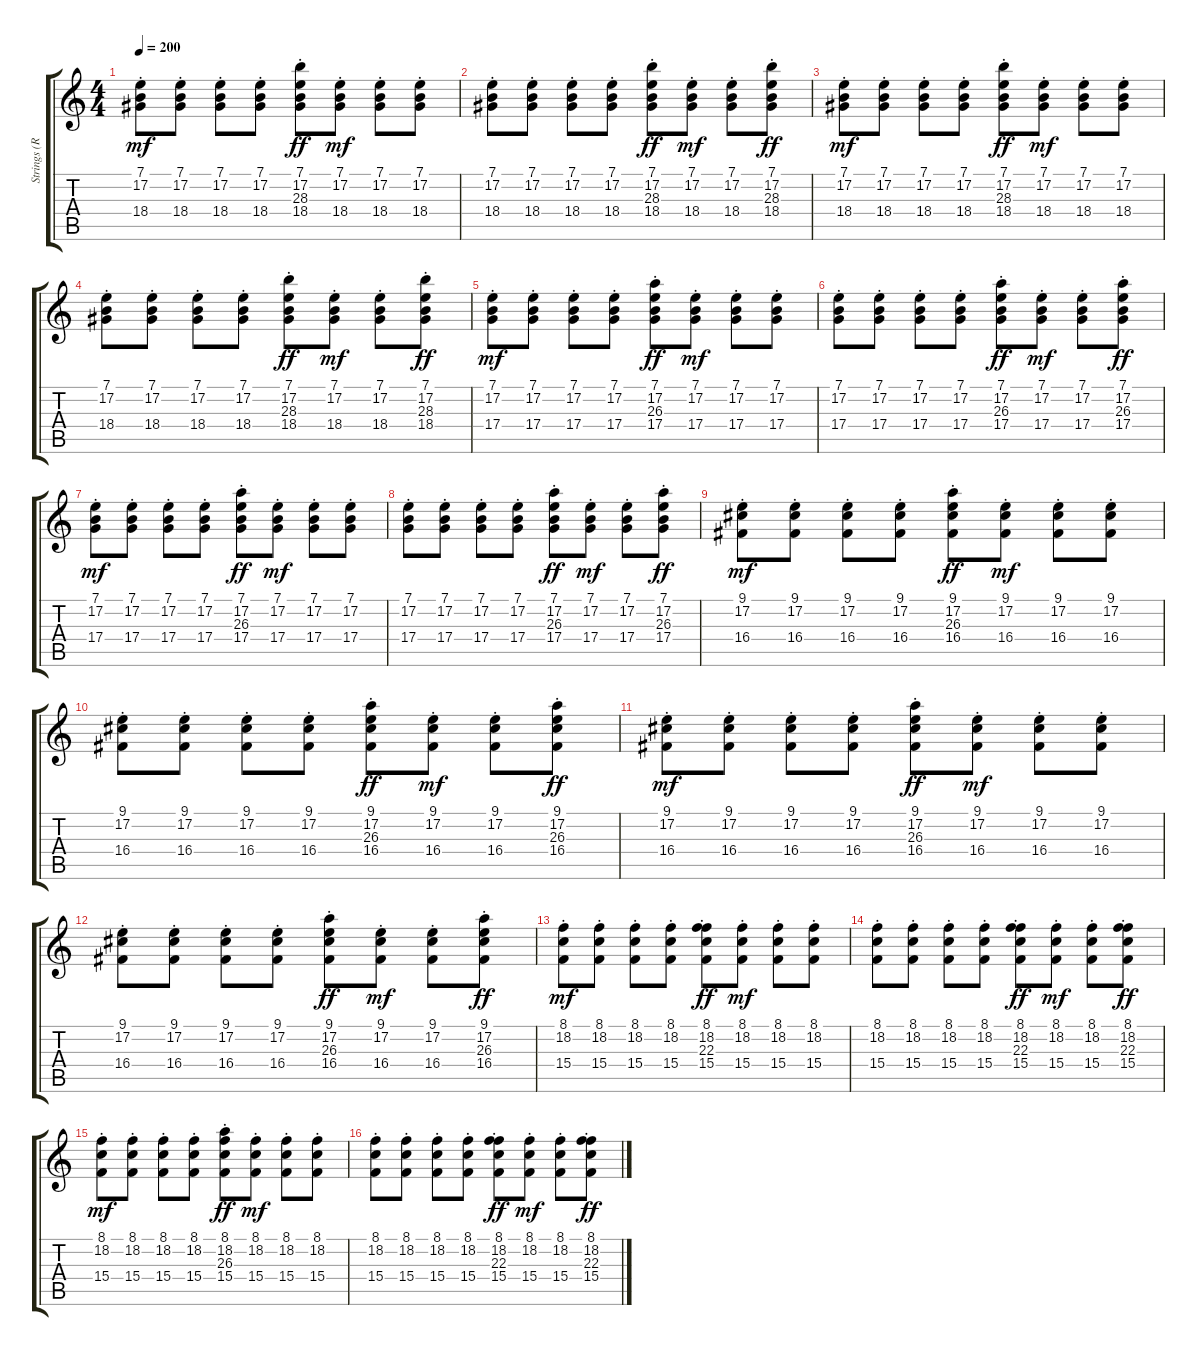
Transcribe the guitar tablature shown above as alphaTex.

\track ("Strings (Right)" "Strings (R") {instrument tremolostrings}
\staff {score tabs}
\tuning (E4 B3 G3 D3 A2 E2) {hide}
\ts (4 4)
\tempo 200
\clef g2
\ks c
(7.1{st} 17.2{st} 18.4{st}).8{dy mf} (7.1{st} 17.2{st} 18.4{st}).8 (7.1{st} 17.2{st} 18.4{st}).8 (7.1{st} 17.2{st} 18.4{st}).8 (7.1{st} 17.2{st} 28.3{st} 18.4{st}).8{dy ff} (7.1{st} 17.2{st} 18.4{st}).8{dy mf} (7.1{st} 17.2{st} 18.4{st}).8 (7.1{st} 17.2{st} 18.4{st}).8 |
(7.1{st} 17.2{st} 18.4{st}).8 (7.1{st} 17.2{st} 18.4{st}).8 (7.1{st} 17.2{st} 18.4{st}).8 (7.1{st} 17.2{st} 18.4{st}).8 (7.1{st} 17.2{st} 28.3{st} 18.4{st}).8{dy ff} (7.1{st} 17.2{st} 18.4{st}).8{dy mf} (7.1{st} 17.2{st} 18.4{st}).8 (7.1{st} 17.2{st} 28.3{st} 18.4{st}).8{dy ff} |
(7.1{st} 17.2{st} 18.4{st}).8{dy mf} (7.1{st} 17.2{st} 18.4{st}).8 (7.1{st} 17.2{st} 18.4{st}).8 (7.1{st} 17.2{st} 18.4{st}).8 (7.1{st} 17.2{st} 28.3{st} 18.4{st}).8{dy ff} (7.1{st} 17.2{st} 18.4{st}).8{dy mf} (7.1{st} 17.2{st} 18.4{st}).8 (7.1{st} 17.2{st} 18.4{st}).8 |
(7.1{st} 17.2{st} 18.4{st}).8 (7.1{st} 17.2{st} 18.4{st}).8 (7.1{st} 17.2{st} 18.4{st}).8 (7.1{st} 17.2{st} 18.4{st}).8 (7.1{st} 17.2{st} 28.3{st} 18.4{st}).8{dy ff} (7.1{st} 17.2{st} 18.4{st}).8{dy mf} (7.1{st} 17.2{st} 18.4{st}).8 (7.1{st} 17.2{st} 28.3{st} 18.4{st}).8{dy ff} |
(7.1{st} 17.2{st} 17.4{st}).8{dy mf} (7.1{st} 17.2{st} 17.4{st}).8 (7.1{st} 17.2{st} 17.4{st}).8 (7.1{st} 17.2{st} 17.4{st}).8 (7.1{st} 17.2{st} 26.3{st} 17.4{st}).8{dy ff} (7.1{st} 17.2{st} 17.4{st}).8{dy mf} (7.1{st} 17.2{st} 17.4{st}).8 (7.1{st} 17.2{st} 17.4{st}).8 |
(7.1{st} 17.2{st} 17.4{st}).8 (7.1{st} 17.2{st} 17.4{st}).8 (7.1{st} 17.2{st} 17.4{st}).8 (7.1{st} 17.2{st} 17.4{st}).8 (7.1{st} 17.2{st} 26.3{st} 17.4{st}).8{dy ff} (7.1{st} 17.2{st} 17.4{st}).8{dy mf} (7.1{st} 17.2{st} 17.4{st}).8 (7.1{st} 17.2{st} 26.3{st} 17.4{st}).8{dy ff} |
(7.1{st} 17.2{st} 17.4{st}).8{dy mf} (7.1{st} 17.2{st} 17.4{st}).8 (7.1{st} 17.2{st} 17.4{st}).8 (7.1{st} 17.2{st} 17.4{st}).8 (7.1{st} 17.2{st} 26.3{st} 17.4{st}).8{dy ff} (7.1{st} 17.2{st} 17.4{st}).8{dy mf} (7.1{st} 17.2{st} 17.4{st}).8 (7.1{st} 17.2{st} 17.4{st}).8 |
(7.1{st} 17.2{st} 17.4{st}).8 (7.1{st} 17.2{st} 17.4{st}).8 (7.1{st} 17.2{st} 17.4{st}).8 (7.1{st} 17.2{st} 17.4{st}).8 (7.1{st} 17.2{st} 26.3{st} 17.4{st}).8{dy ff} (7.1{st} 17.2{st} 17.4{st}).8{dy mf} (7.1{st} 17.2{st} 17.4{st}).8 (7.1{st} 17.2{st} 26.3{st} 17.4{st}).8{dy ff} |
(9.1{st} 17.2{st} 16.4{st}).8{dy mf} (9.1{st} 17.2{st} 16.4{st}).8 (9.1{st} 17.2{st} 16.4{st}).8 (9.1{st} 17.2{st} 16.4{st}).8 (9.1{st} 17.2{st} 26.3{st} 16.4{st}).8{dy ff} (9.1{st} 17.2{st} 16.4{st}).8{dy mf} (9.1{st} 17.2{st} 16.4{st}).8 (9.1{st} 17.2{st} 16.4{st}).8 |
(9.1{st} 17.2{st} 16.4{st}).8 (9.1{st} 17.2{st} 16.4{st}).8 (9.1{st} 17.2{st} 16.4{st}).8 (9.1{st} 17.2{st} 16.4{st}).8 (9.1{st} 17.2{st} 26.3{st} 16.4{st}).8{dy ff} (9.1{st} 17.2{st} 16.4{st}).8{dy mf} (9.1{st} 17.2{st} 16.4{st}).8 (9.1{st} 17.2{st} 26.3{st} 16.4{st}).8{dy ff} |
(9.1{st} 17.2{st} 16.4{st}).8{dy mf} (9.1{st} 17.2{st} 16.4{st}).8 (9.1{st} 17.2{st} 16.4{st}).8 (9.1{st} 17.2{st} 16.4{st}).8 (9.1{st} 17.2{st} 26.3{st} 16.4{st}).8{dy ff} (9.1{st} 17.2{st} 16.4{st}).8{dy mf} (9.1{st} 17.2{st} 16.4{st}).8 (9.1{st} 17.2{st} 16.4{st}).8 |
(9.1{st} 17.2{st} 16.4{st}).8 (9.1{st} 17.2{st} 16.4{st}).8 (9.1{st} 17.2{st} 16.4{st}).8 (9.1{st} 17.2{st} 16.4{st}).8 (9.1{st} 17.2{st} 26.3{st} 16.4{st}).8{dy ff} (9.1{st} 17.2{st} 16.4{st}).8{dy mf} (9.1{st} 17.2{st} 16.4{st}).8 (9.1{st} 17.2{st} 26.3{st} 16.4{st}).8{dy ff} |
(8.1{st} 18.2{st} 15.4{st}).8{dy mf} (8.1{st} 18.2{st} 15.4{st}).8 (8.1{st} 18.2{st} 15.4{st}).8 (8.1{st} 18.2{st} 15.4{st}).8 (8.1{st} 18.2{st} 22.3{st} 15.4{st}).8{dy ff} (8.1{st} 18.2{st} 15.4{st}).8{dy mf} (8.1{st} 18.2{st} 15.4{st}).8 (8.1{st} 18.2{st} 15.4{st}).8 |
(8.1{st} 18.2{st} 15.4{st}).8 (8.1{st} 18.2{st} 15.4{st}).8 (8.1{st} 18.2{st} 15.4{st}).8 (8.1{st} 18.2{st} 15.4{st}).8 (8.1{st} 18.2{st} 22.3{st} 15.4{st}).8{dy ff} (8.1{st} 18.2{st} 15.4{st}).8{dy mf} (8.1{st} 18.2{st} 15.4{st}).8 (8.1{st} 18.2{st} 22.3{st} 15.4{st}).8{dy ff} |
(8.1{st} 18.2{st} 15.4{st}).8{dy mf} (8.1{st} 18.2{st} 15.4{st}).8 (8.1{st} 18.2{st} 15.4{st}).8 (8.1{st} 18.2{st} 15.4{st}).8 (8.1{st} 18.2{st} 26.3{st} 15.4{st}).8{dy ff} (8.1{st} 18.2{st} 15.4{st}).8{dy mf} (8.1{st} 18.2{st} 15.4{st}).8 (8.1{st} 18.2{st} 15.4{st}).8 |
(8.1{st} 18.2{st} 15.4{st}).8 (8.1{st} 18.2{st} 15.4{st}).8 (8.1{st} 18.2{st} 15.4{st}).8 (8.1{st} 18.2{st} 15.4{st}).8 (8.1{st} 18.2{st} 22.3{st} 15.4{st}).8{dy ff} (8.1{st} 18.2{st} 15.4{st}).8{dy mf} (8.1{st} 18.2{st} 15.4{st}).8 (8.1{st} 18.2{st} 22.3{st} 15.4{st}).8{dy ff}
